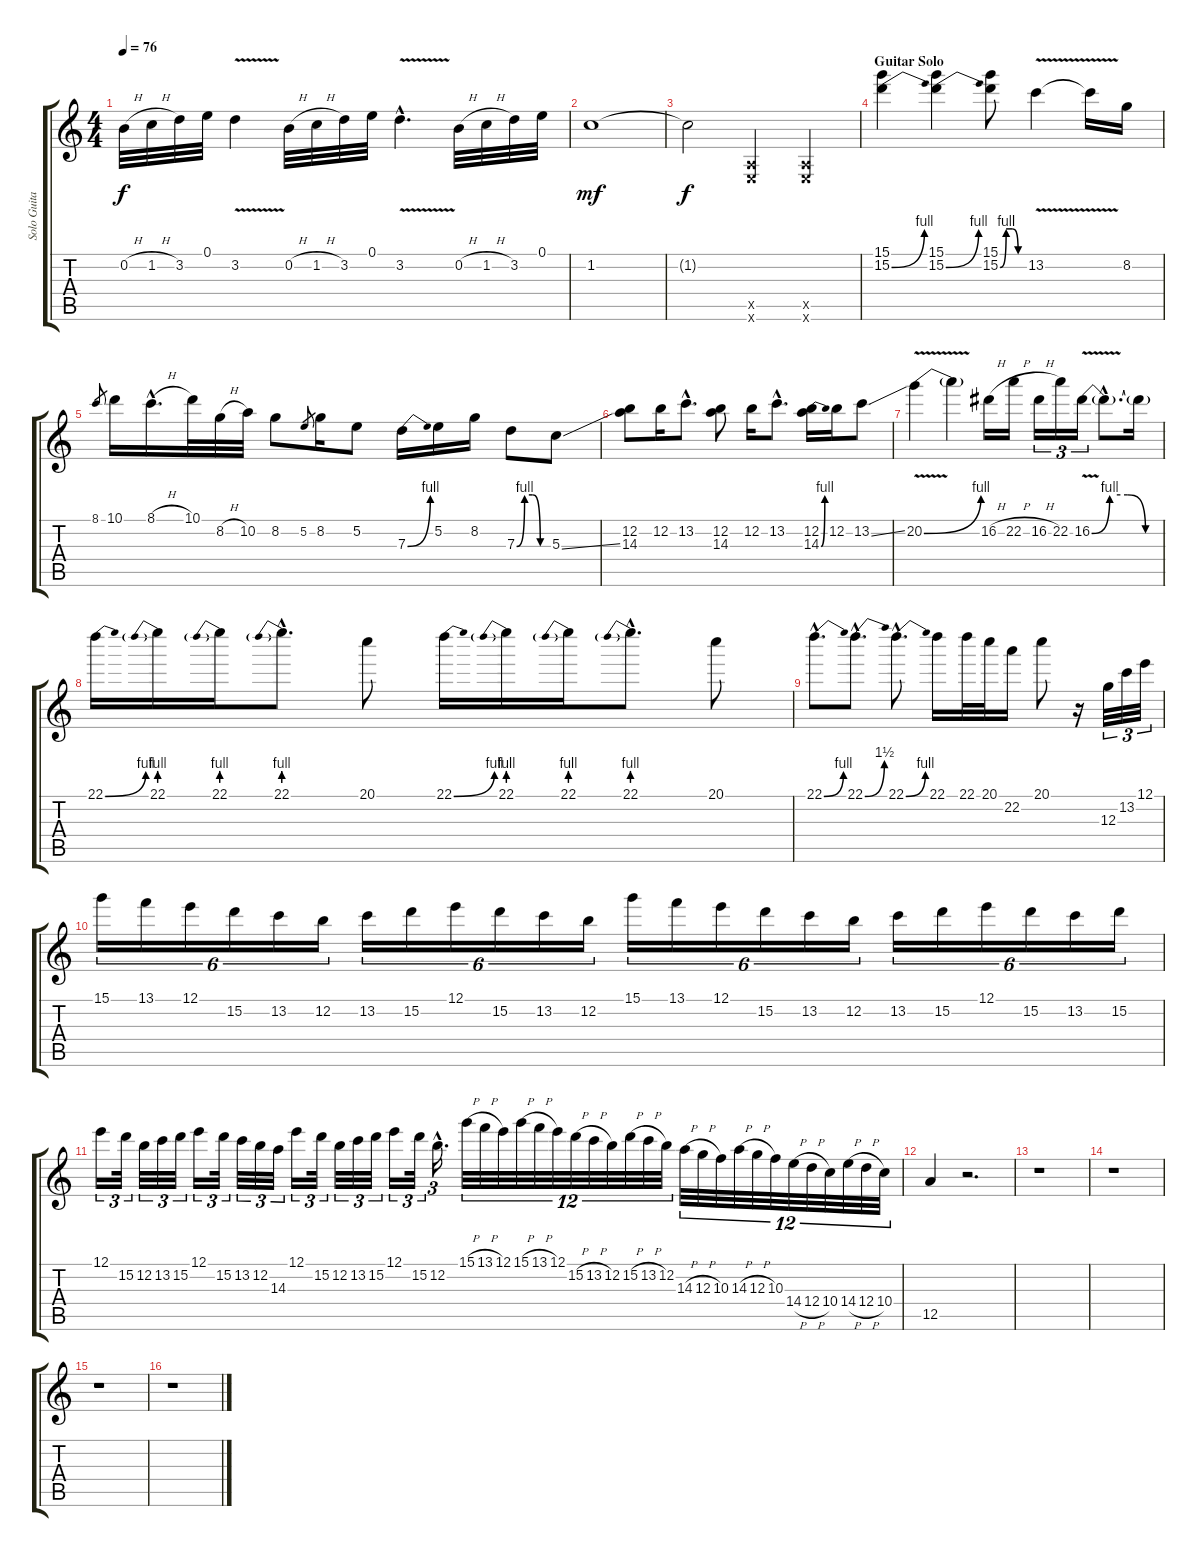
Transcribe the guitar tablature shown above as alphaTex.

\track ("Solo Guitar" "Solo Guita") {instrument overdrivenguitar}
\staff {score tabs}
\tuning (E4 B3 G3 D3 A2 E2) {hide}
\ts (4 4)
\tempo 76
\clef g2
\ks c
0.2{h}.32{dy f} 1.2{h}.32 3.2.32 0.1.32 3.2{v}.4 0.2{h}.32 1.2{h}.32 3.2.32 0.1.32 3.2{v hac}.4{d} 0.2{h}.32 1.2{h}.32 3.2.32 0.1.32 |
1.2.1{dy mf} |
1.2{t}.2{dy f} (0.5{x} 0.6{x}).4 (0.5{x} 0.6{x}).4 |
\section ("" "Guitar Solo")
(15.1 15.2{be (bend 0 0 60 4)}).4 (15.1 15.2{be (bend 0 0 60 4)}).4 (15.1 15.2{be (custom 0 0 15 4 30 4 45 0 60 0)}).8 13.2{v}.4 13.2{t}.16 8.2.16 |
8.1.8{gr} 10.1.16 8.1{h hac}.16{d} 10.1.32 8.2{h}.32 10.2.32 8.2.8 5.2.8{gr} 8.2.16 5.2.8 7.3{be (bend 0 0 60 4)}.16 5.2.16 8.2.16 7.3{be (custom 0 0 15 4 30 4 45 0 60 0)}.8 5.3{ss}.8 |
(12.2 14.3).8 12.2.16 13.2{hac}.8{d} (12.2 14.3).8 12.2.16 13.2{hac}.8{d} (12.2 14.3{be (bend 0 0 60 4)}).16 12.2.16 13.2{ss}.8 |
20.2{be (bend 0 0 60 4) v}.4 20.2{t}.4 16.2{h}.16 22.2{h}.16 16.2{h}.16{tu (3 2)} 22.2.16{tu (3 2)} 16.2{be (custom 0 0 15 4 30 4 45 0 60 0) v}.16{tu (3 2)} 16.2{hac t}.8{d} 16.2{t}.16 |
22.1{be (bend 0 0 60 4)}.16 22.1{be (prebend 0 4 60 4)}.16 22.1{be (prebend 0 4 60 4)}.16 22.1{be (prebend 0 4 60 4) hac}.8{d} 20.1.8 22.1{be (bend 0 0 60 4)}.16 22.1{be (prebend 0 4 60 4)}.16 22.1{be (prebend 0 4 60 4)}.16 22.1{be (prebend 0 4 60 4) hac}.8{d} 20.1.8 |
22.1{be (bend 0 0 60 4) hac}.8{d} 22.1{be (bend 0 0 60 6) hac}.8{d} 22.1{be (bend 0 0 60 4) hac}.8{d} 22.1.16 22.1.32 20.1.32 22.2.16 20.1.8 r.16 12.3.32{tu (3 2)} 13.2.32{tu (3 2)} 12.1.32{tu (3 2)} |
15.1.16{tu (6 4)} 13.1.16{tu (6 4)} 12.1.16{tu (6 4)} 15.2.16{tu (6 4)} 13.2.16{tu (6 4)} 12.2.16{tu (6 4)} 13.2.16{tu (6 4)} 15.2.16{tu (6 4)} 12.1.16{tu (6 4)} 15.2.16{tu (6 4)} 13.2.16{tu (6 4)} 12.2.16{tu (6 4)} 15.1.16{tu (6 4)} 13.1.16{tu (6 4)} 12.1.16{tu (6 4)} 15.2.16{tu (6 4)} 13.2.16{tu (6 4)} 12.2.16{tu (6 4)} 13.2.16{tu (6 4)} 15.2.16{tu (6 4)} 12.1.16{tu (6 4)} 15.2.16{tu (6 4)} 13.2.16{tu (6 4)} 15.2.16{tu (6 4)} |
12.1.16{tu (3 2)} 15.2.32{tu (3 2)} 12.2.32{tu (3 2)} 13.2.32{tu (3 2)} 15.2.32{tu (3 2)} 12.1.16{tu (3 2)} 15.2.32{tu (3 2)} 13.2.32{tu (3 2)} 12.2.32{tu (3 2)} 14.3.32{tu (3 2)} 12.1.16{tu (3 2)} 15.2.32{tu (3 2)} 12.2.32{tu (3 2)} 13.2.32{tu (3 2)} 15.2.32{tu (3 2)} 12.1.16{tu (3 2)} 15.2.32{tu (3 2)} 12.2{hac}.16{d tu (3 2)} 15.1{h}.32{tu (12 8)} 13.1{h}.32{tu (12 8)} 12.1.32{tu (12 8)} 15.1{h}.32{tu (12 8)} 13.1{h}.32{tu (12 8)} 12.1.32{tu (12 8)} 15.2{h}.32{tu (12 8)} 13.2{h}.32{tu (12 8)} 12.2.32{tu (12 8)} 15.2{h}.32{tu (12 8)} 13.2{h}.32{tu (12 8)} 12.2.32{tu (12 8)} 14.3{h}.32{tu (12 8)} 12.3{h}.32{tu (12 8)} 10.3.32{tu (12 8)} 14.3{h}.32{tu (12 8)} 12.3{h}.32{tu (12 8)} 10.3.32{tu (12 8)} 14.4{h}.32{tu (12 8)} 12.4{h}.32{tu (12 8)} 10.4.32{tu (12 8)} 14.4{h}.32{tu (12 8)} 12.4{h}.32{tu (12 8)} 10.4.32{tu (12 8)} |
12.5.4 r.2{d} |
r.1 |
r.1 |
r.1 |
r.1
